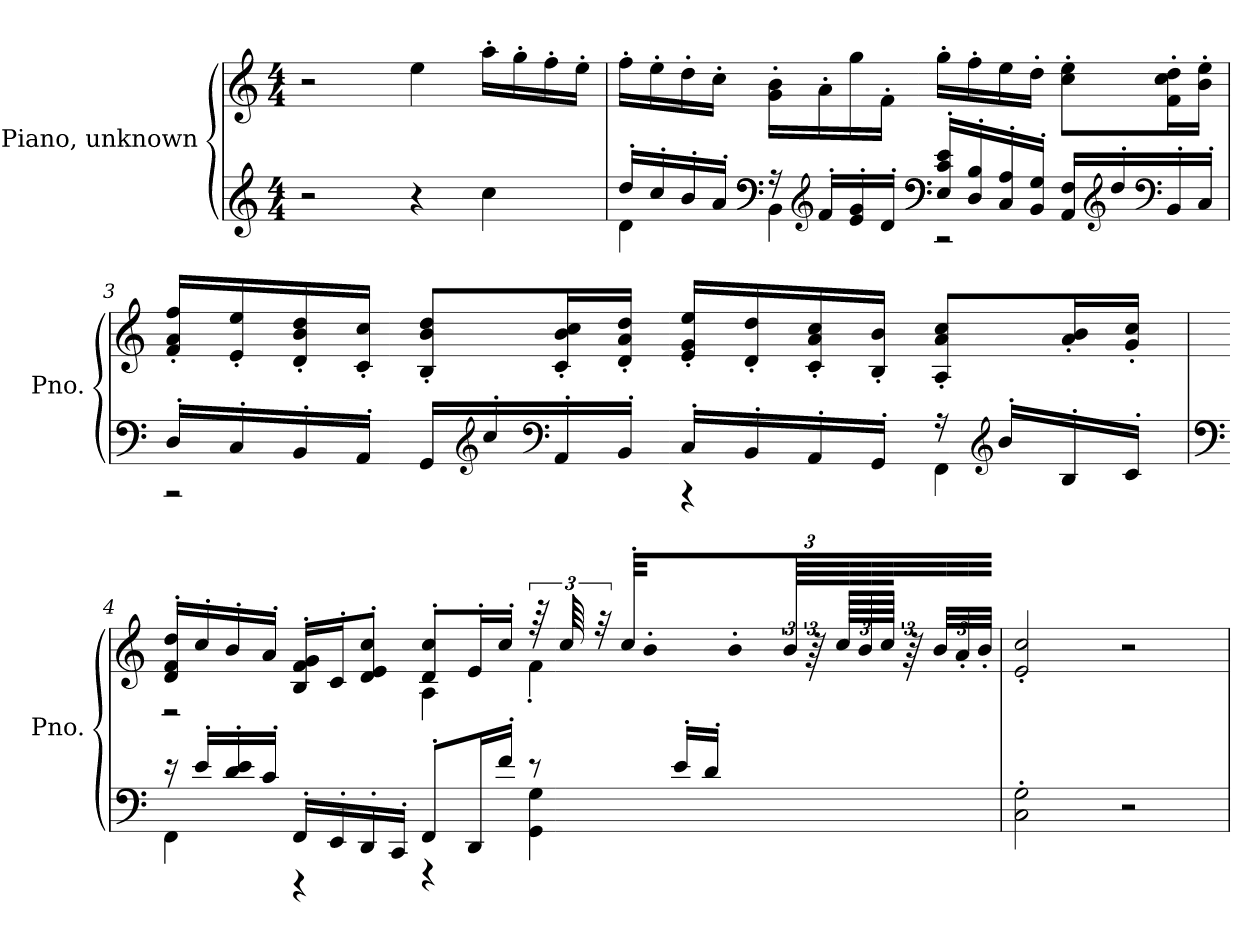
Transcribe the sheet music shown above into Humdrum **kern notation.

**kern	**kern
*part1	*part1
*staff2	*staff1
*I"Piano, unknown	*
*I'Pno.	*
*clefG2	*clefG2
*k[]	*k[]
*M4/4	*M4/4
*MM120	*MM120
=1	=1
2r	2r
4r	4ee\
4cc\	16aa'\LL
.	16gg'\
.	16ff'\
.	16ee'\JJ
=2	=2
*^	*
16dd'/LL	4d\	16ff'\LL
16cc'/	.	16ee'\
16b'/	.	16dd'\
16a'/JJ	.	16cc'\JJ
*clefF4	*	*
16r	4BB\	16g\' 16b\'LL
*clefG2	*	*
16f'/LL	.	16a'\
16e/' 16g/'	.	16gg\
16d'/JJ	.	16f'\JJ
*clefF4	*	*
16E/' 16c/' 16e/'LL	2r	16gg'\LL
16D/' 16B/'	.	16ff'\
16C/' 16A/'	.	16ee\
16BB/' 16G/'JJ	.	16dd'\JJ
16AA/ 16F/LL	.	8cc\' 8ee\'L
*clefG2	*	*
16dd'/	.	.
*clefF4	*	*
16BB'/	.	16f\' 16cc\' 16dd\'L
16C'/JJ	.	16b\' 16ee\'JJ
!!LO:LB:g=z
=3	=3	=3
16D'/LL	2r	16f/' 16a/' 16ff/'LL
16C'/	.	16e/' 16ee/'
16BB'/	.	16d/' 16b/' 16dd/'
16AA'/JJ	.	16c/' 16cc/'JJ
16GG/LL	.	8B/' 8b/' 8dd/'L
*clefG2	*	*
16cc'/	.	.
*clefF4	*	*
16AA'/	.	16c/' 16b/' 16cc/'L
16BB'/JJ	.	16d/' 16a/' 16dd/'JJ
16C'/LL	4r	16e/' 16g/' 16ee/'LL
16BB'/	.	16d/' 16dd/'
16AA'/	.	16c/' 16a/' 16cc/'
16GG'/JJ	.	16B/' 16b/'JJ
16r	4FF\	8A/' 8a/' 8cc/'L
*clefG2	*	*
16b'/LL	.	.
16B'/	.	16a/' 16b/'L
16c'/JJ	.	16g/' 16cc/'JJ
!!LO:LB:g=z
=4	=4	=4
*clefF4	*	*
*	*	*^
16r	4FF\	16d/' 16f/' 16dd/'LL	2r
16e'/LL	.	16cc'/	.
16d/' 16e/'	.	16b'/	.
16c'/JJ	.	16a'/JJ	.
16FF'/LL	4r	16B/' 16f/' 16g/'LL	.
16EE'/	.	16c'/J	.
16DD'/	.	8d/' 8e/' 8cc/'J	.
16CC'/JJ	.	.	.
8FF'/L	4r	8d/' 8cc/'L	4A\
16DD/L	.	16e'/L	.
16f'/JJ	.	16cc'/JJ	.
8r	4GG\ 4G\	96r	4f'\
.	.	96cc/	.
.	.	48r	.
.	.	48cc'/LLL	.
.	.	32b'/	.
.	.	32b'/	.
16e'/LL	.	96b/JJJk	.
.	.	96r	.
.	.	96cc/LLLL	.
.	.	96b/	.
.	.	96cc/JJJJ	.
.	.	96r	.
*	*	*Xbrackettup	*
16d'/JJ	.	48b/LLL	.
.	.	48a'/	.
.	.	48b'/JJJ	.
*v	*v	*	*
*	*v	*v
=5	=5
2C\' 2G\'	2e/' 2cc/'
2r	2r
=	=
*-	*-
